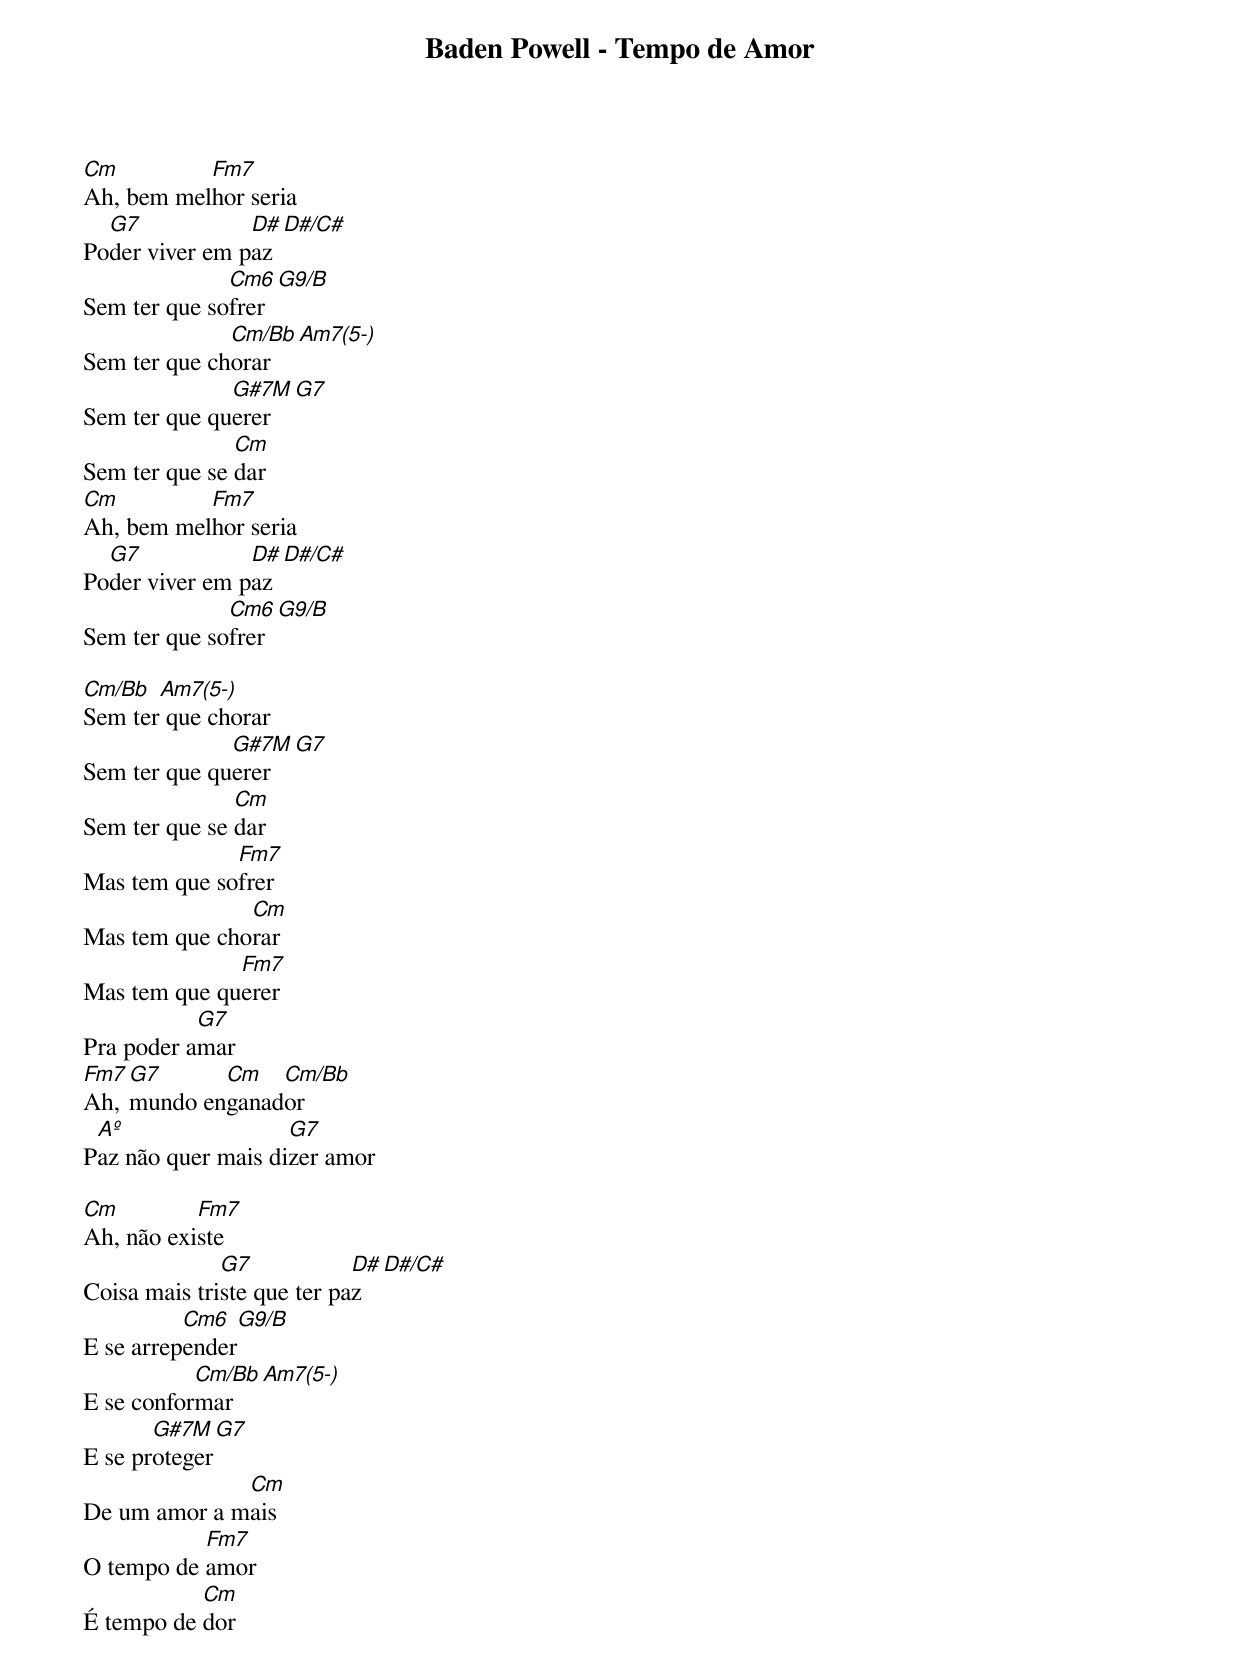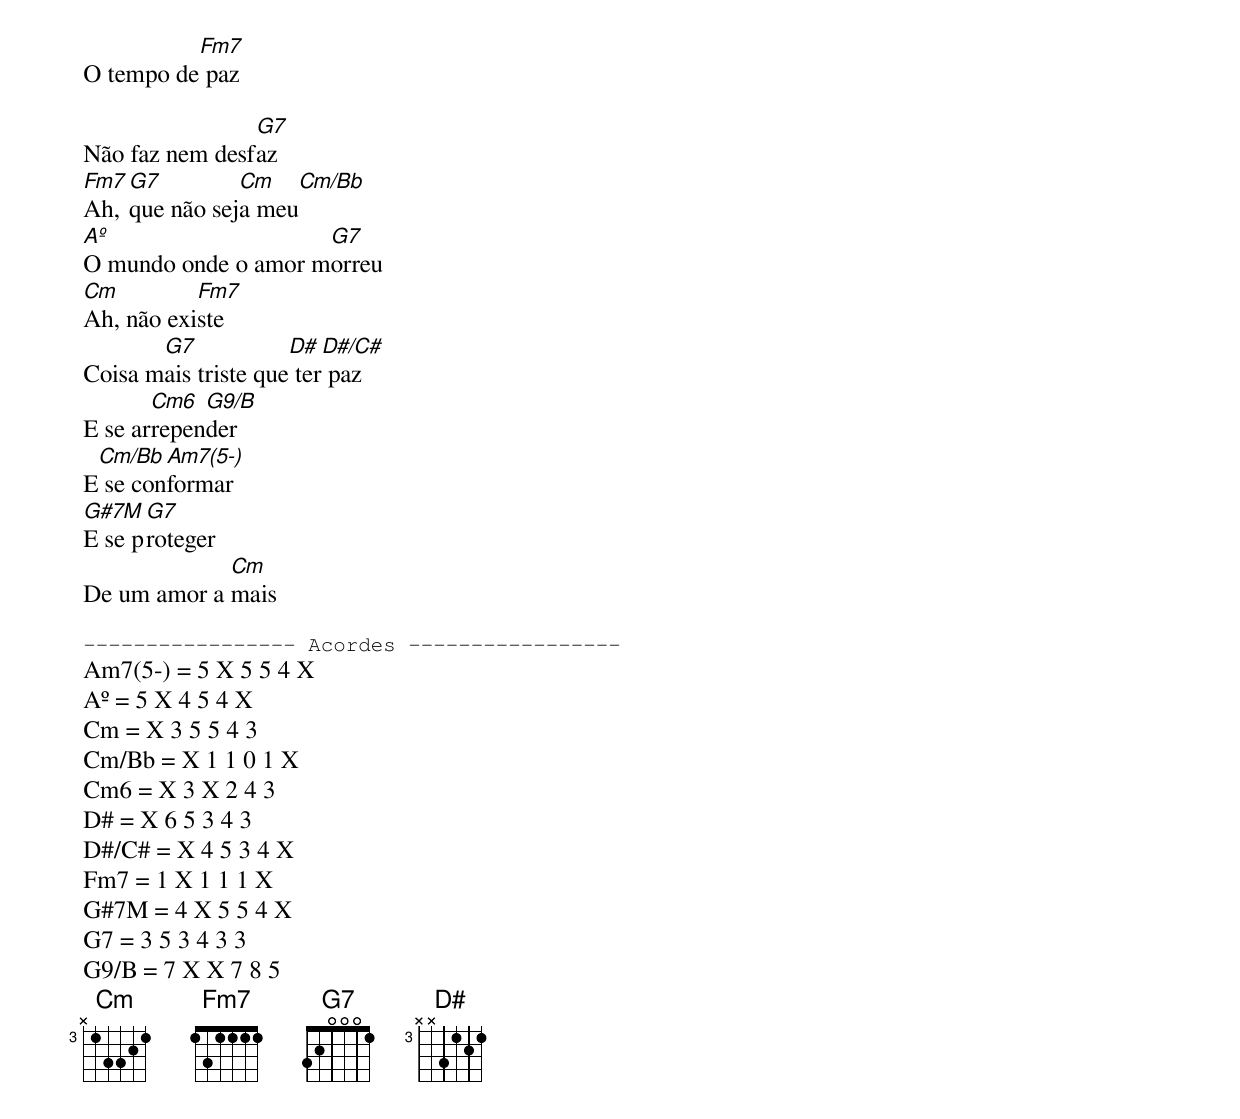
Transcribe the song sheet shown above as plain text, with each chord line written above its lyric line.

Baden Powell - Tempo de Amor

Cm         Fm7
Ah, bem melhor seria
  G7            D#  D#/C#
Poder viver em paz
              Cm6  G9/B
Sem ter que sofrer
              Cm/Bb  Am7(5-)
Sem ter que chorar
              G#7M  G7
Sem ter que querer
               Cm
Sem ter que se dar
Cm         Fm7
Ah, bem melhor seria
  G7            D#  D#/C#
Poder viver em paz
              Cm6  G9/B
Sem ter que sofrer

Cm/Bb  Am7(5-)
Sem ter que chorar
              G#7M  G7
Sem ter que querer
               Cm
Sem ter que se dar
              Fm7
Mas tem que sofrer
               Cm
Mas tem que chorar
              Fm7
Mas tem que querer
           G7
Pra poder amar
Fm7 G7      Cm   Cm/Bb
Ah, mundo enganador
 Aº                 G7
Paz não quer mais dizer amor

Cm         Fm7
Ah, não existe
              G7            D#  D#/C#
Coisa mais triste que ter paz
          Cm6  G9/B
E se arrepender
           Cm/Bb  Am7(5-)
E se conformar
       G#7M  G7
E se proteger
              Cm
De um amor a mais
           Fm7
O tempo de amor
           Cm
É tempo de dor
          Fm7
O tempo de paz

                G7
Não faz nem desfaz
Fm7 G7         Cm   Cm/Bb
Ah, que não seja meu
Aº                   G7
O mundo onde o amor morreu
Cm         Fm7
Ah, não existe
       G7            D#  D#/C#
Coisa mais triste que ter paz
       Cm6  G9/B
E se arrepender
 Cm/Bb  Am7(5-)
E se conformar
G#7M  G7
E se proteger
             Cm
De um amor a mais

----------------- Acordes -----------------
Am7(5-) = 5 X 5 5 4 X
Aº = 5 X 4 5 4 X
Cm = X 3 5 5 4 3
Cm/Bb = X 1 1 0 1 X
Cm6 = X 3 X 2 4 3
D# = X 6 5 3 4 3
D#/C# = X 4 5 3 4 X
Fm7 = 1 X 1 1 1 X
G#7M = 4 X 5 5 4 X
G7 = 3 5 3 4 3 3
G9/B = 7 X X 7 8 5
